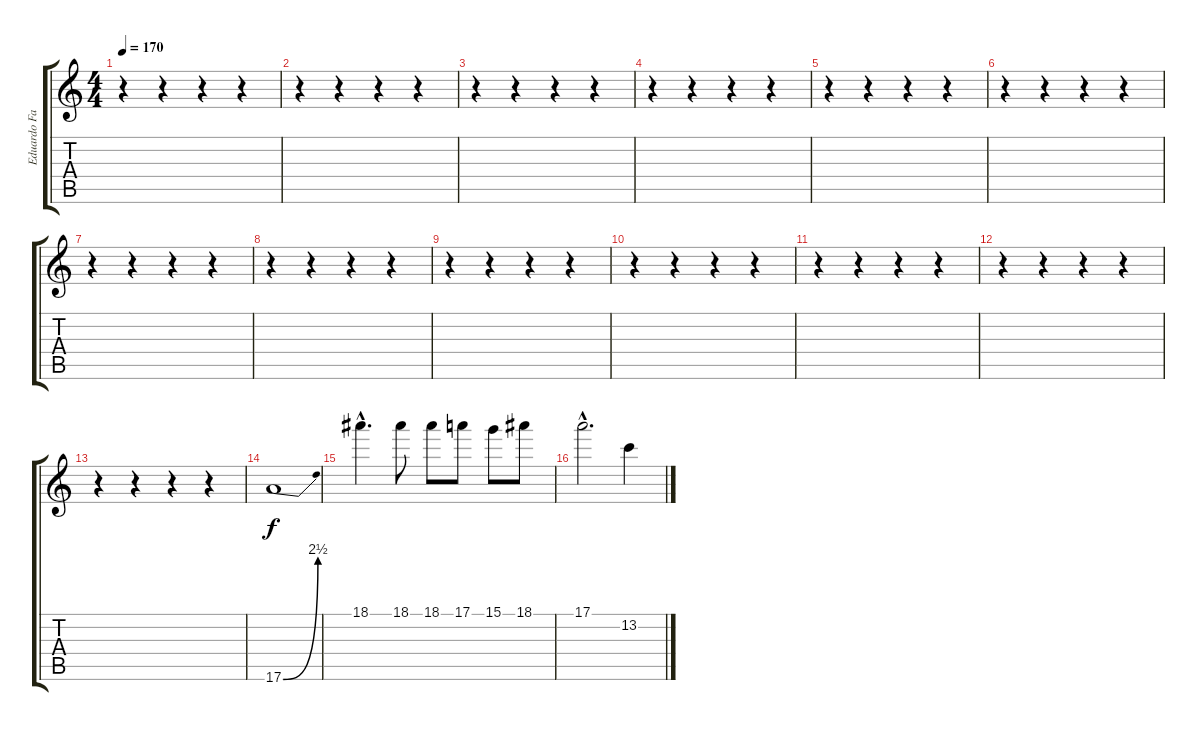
\track ("Eduardo Falaschi" "Eduardo Fa") {instrument overdrivenguitar}
\staff {score tabs}
\tuning (E4 B3 G3 D3 A2 E2) {hide}
\ts (4 4)
\tempo 170
\clef g2
\ks c
r.4{dy f} r.4 r.4 r.4 |
r.4 r.4 r.4 r.4 |
r.4 r.4 r.4 r.4 |
r.4 r.4 r.4 r.4 |
r.4 r.4 r.4 r.4 |
r.4 r.4 r.4 r.4 |
r.4 r.4 r.4 r.4 |
r.4 r.4 r.4 r.4 |
r.4 r.4 r.4 r.4 |
r.4 r.4 r.4 r.4 |
r.4 r.4 r.4 r.4 |
r.4 r.4 r.4 r.4 |
r.4 r.4 r.4 r.4 |
17.6{be (bend 0 0 60 10)}.1 |
18.1{hac}.4{d} 18.1.8 18.1.8 17.1.8 15.1.8 18.1.8 |
17.1{hac}.2{d} 13.2.4
